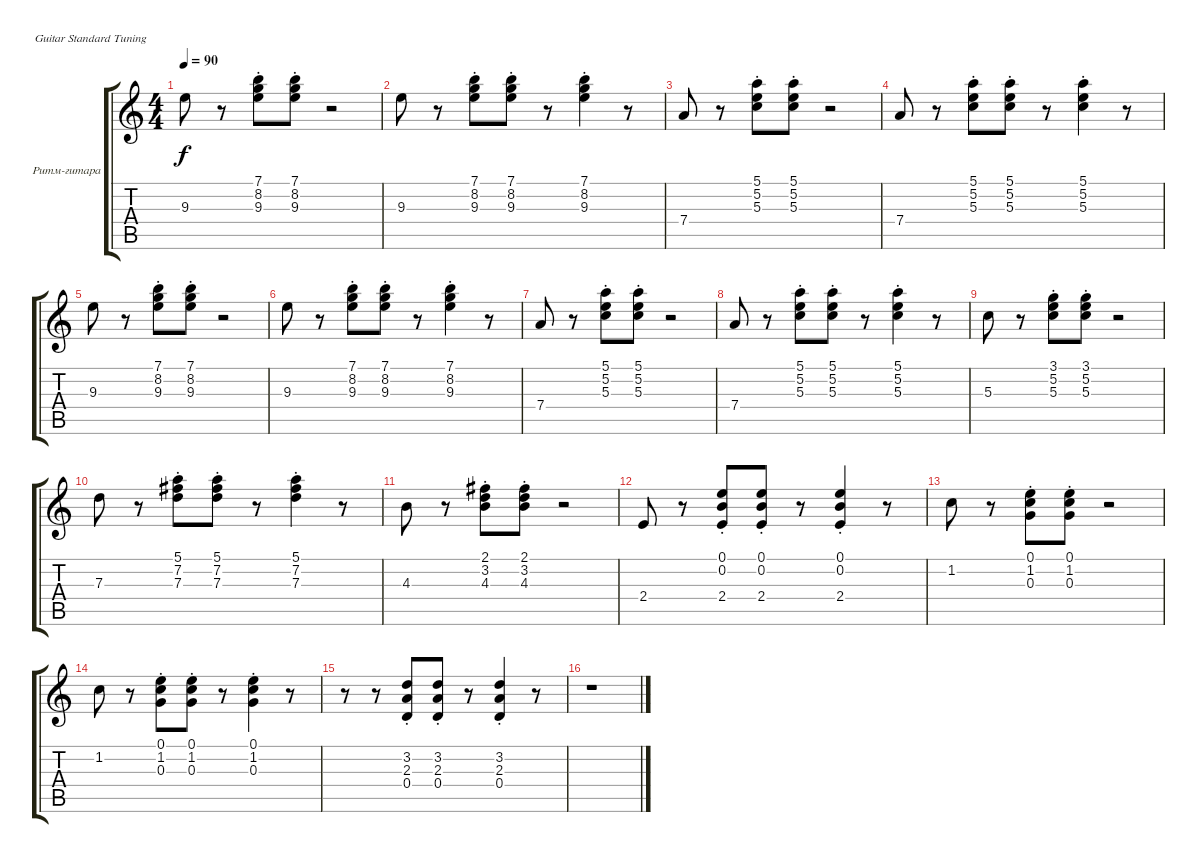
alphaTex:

\defaultSystemsLayout 4
\bracketExtendMode groupsimilarinstruments
\firstSystemTrackNameOrientation horizontal
\otherSystemsTrackNameOrientation horizontal
\track ("Ритм-гитара" "Ритм-гитара") {instrument acousticguitarsteel}
\staff {score tabs}
\tuning (E4 B3 G3 D3 A2 E2)
\ts (4 4)
\tempo 90
\clef g2
\scale
0.333333
\ks c
9.3.8{dy f} r.8 (7.1{st} 8.2{st} 9.3{st}).8 (7.1{st} 8.2{st} 9.3{st}).8 r.2 |
\scale
0.333333 9.3.8 r.8 (7.1{st} 8.2{st} 9.3{st}).8 (7.1{st} 8.2{st} 9.3{st}).8 r.8 (7.1{st} 8.2{st} 9.3{st}).4 r.8 |
\scale
0.333333 7.4.8 r.8 (5.1{st} 5.2{st} 5.3{st}).8 (5.1{st} 5.2{st} 5.3{st}).8 r.2 |
\scale
0.333333 7.4.8 r.8 (5.1{st} 5.2{st} 5.3{st}).8 (5.1{st} 5.2{st} 5.3{st}).8 r.8 (5.1{st} 5.2{st} 5.3{st}).4 r.8 |
\scale
0.333333 9.3.8 r.8 (7.1{st} 8.2{st} 9.3{st}).8 (7.1{st} 8.2{st} 9.3{st}).8 r.2 |
\scale
0.333333 9.3.8 r.8 (7.1{st} 8.2{st} 9.3{st}).8 (7.1{st} 8.2{st} 9.3{st}).8 r.8 (7.1{st} 8.2{st} 9.3{st}).4 r.8 |
\scale
0.333333 7.4.8 r.8 (5.1{st} 5.2{st} 5.3{st}).8 (5.1{st} 5.2{st} 5.3{st}).8 r.2 |
\scale
0.333333 7.4.8 r.8 (5.1{st} 5.2{st} 5.3{st}).8 (5.1{st} 5.2{st} 5.3{st}).8 r.8 (5.1{st} 5.2{st} 5.3{st}).4 r.8 |
\scale
0.333333 5.3.8 r.8 (3.1{st} 5.2{st} 5.3{st}).8 (3.1{st} 5.2{st} 5.3{st}).8 r.2 |
\scale
0.333333 7.3.8 r.8 (5.1{st} 7.2{st} 7.3{st}).8 (5.1{st} 7.2{st} 7.3{st}).8 r.8 (5.1{st} 7.2{st} 7.3{st}).4 r.8 |
\scale
0.333333 4.3.8 r.8 (2.1{st} 3.2{st} 4.3{st}).8 (2.1{st} 3.2{st} 4.3{st}).8 r.2 |
\scale
0.333333 2.4.8 r.8 (0.1{st} 0.2{st} 2.4{st}).8 (0.1{st} 0.2{st} 2.4{st}).8 r.8 (0.1{st} 0.2{st} 2.4{st}).4 r.8 |
\scale
0.333333 1.2.8 r.8 (0.1{st} 1.2{st} 0.3{st}).8 (0.1{st} 1.2{st} 0.3{st}).8 r.2 |
\scale
0.333333 1.2.8 r.8 (0.1{st} 1.2{st} 0.3{st}).8 (0.1{st} 1.2{st} 0.3{st}).8 r.8 (0.1{st} 1.2{st} 0.3{st}).4 r.8 |
\scale
0.333333 r.8 r.8 (3.2{st} 2.3{st} 0.4{st}).8 (3.2{st} 2.3{st} 0.4{st}).8 r.8 (3.2{st} 2.3{st} 0.4{st}).4 r.8 |
\scale
0.333333 r.1
